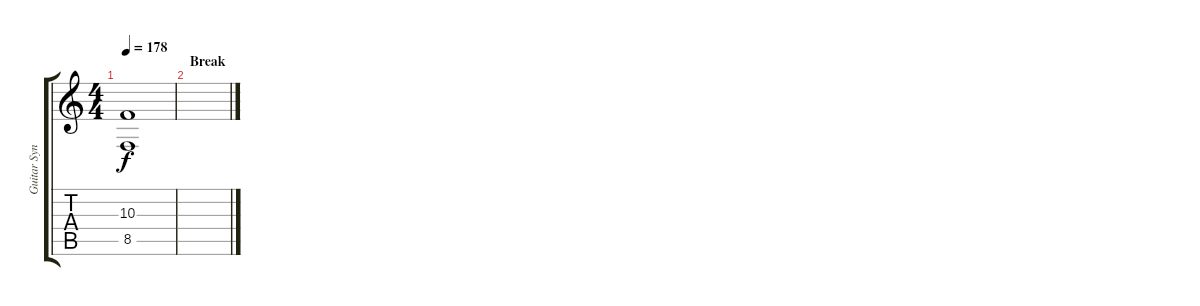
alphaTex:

\track ("Guitar Synth" "Guitar Syn") {instrument synthstrings1}
\staff {score tabs}
\tuning (E4 B3 G3 D3 A2 E2) {hide}
\ts (4 4)
\tempo 178
\clef g2
\ks c
(10.3{t} 8.5{t}).1{dy f} |
\section ("" "Break")
